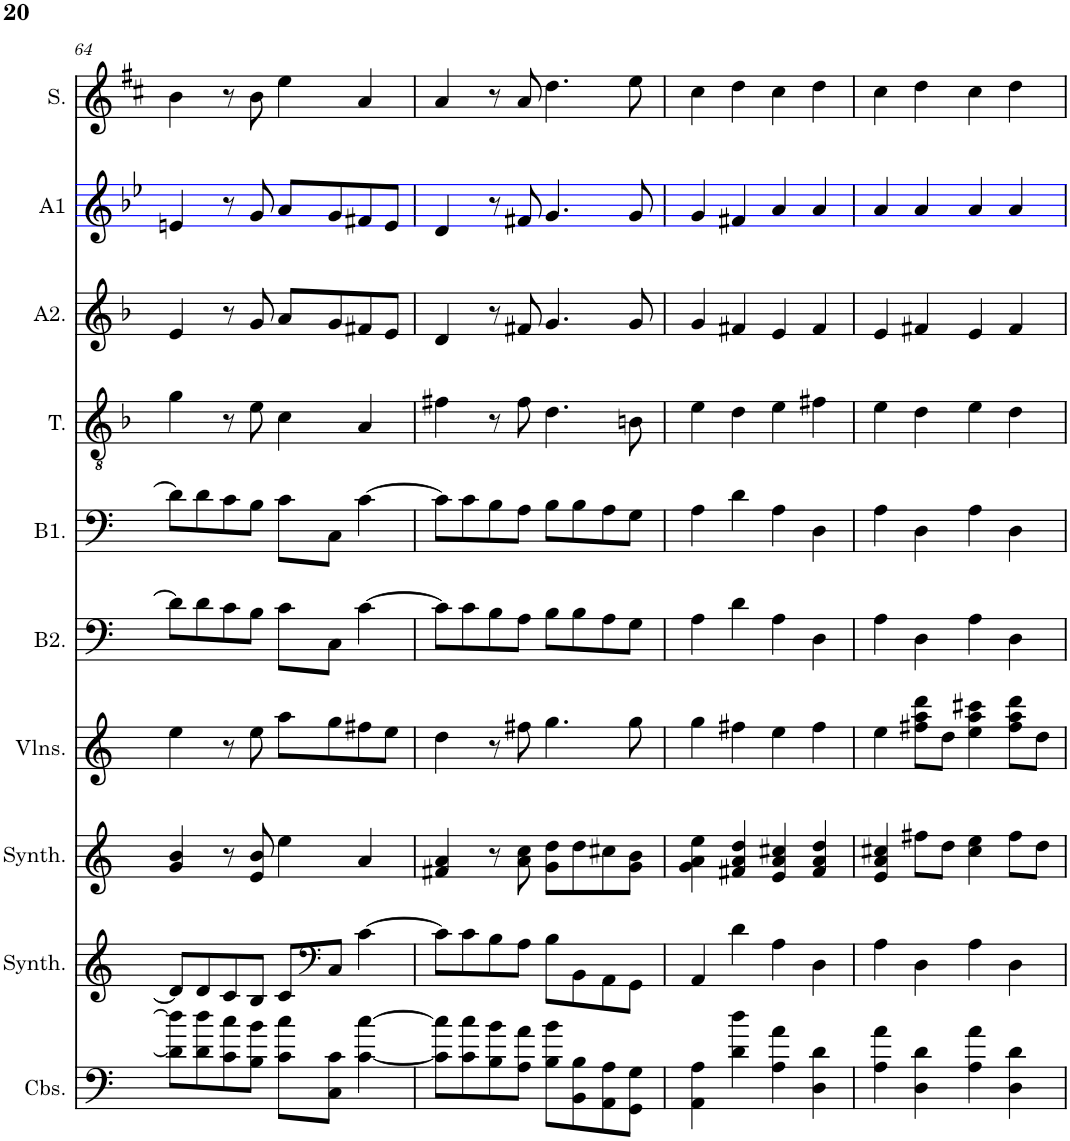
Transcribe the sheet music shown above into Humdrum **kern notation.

**kern	**kern	**kern	**kern	**kern	**kern	**kern	**kern	**kern	**kern
*part10	*part9	*part8	*part7	*part6	*part5	*part4	*part3	*part2	*part1
*staff10	*staff9	*staff8	*staff7	*staff6	*staff5	*staff4	*staff3	*staff2	*staff1
*I"Contrebasses, D'Bass/Strings, etc	*I"Synthétiseur d'instruments à cordes, Synth strings, etc	*I"Synthétiseur d'instruments à cordes, Synth strings 2	*I"Violons, 1st violins	*I"Basse2	*I"Basse1	*I"Ténor	*I"Alto2	*I"Alto1	*I"Soprano
*I'Cbs.	*I'Synth.	*I'Synth.	*I'Vlns.	*I'B2.	*I'B1.	*I'T.	*I'A2.	*I'A1	*I'S.
!!LO:PB:g=z
*clefF4	*clefG2	*clefG2	*clefG2	*clefF4	*clefF4	*clefGv2	*clefG2	*clefG2	*clefG2
*Trd7c12	*	*	*	*	*	*	*	*	*
*k[]	*k[]	*k[]	*k[]	*k[]	*k[]	*k[b-]	*k[b-]	*k[b-e-]	*k[f#c#]
*M4/4	*M4/4	*M4/4	*M4/4	*M4/4	*M4/4	*M4/4	*M4/4	*M4/4	*M4/4
=64	=64	=64	=64	=64	=64	=64	=64	=64	=64
8d\] 8dd\]L	8d/L]	4g/ 4b/	4ee\	8d\L]	8d\L]	4g\	4e/	4en/	4b\
8d\ 8dd\	8d/	.	.	8d\	8d\	.	.	.	.
8c\ 8cc\	8c/	8r	8r	8c\	8c\	8r	8r	8r	8r
8B\ 8b\J	8B/J	8e/ 8b/	8ee\	8B\J	8B\J	8e\	8g/	8g/	8b\
8c\ 8cc\L	8c/L	4ee\	8aa\L	8c\L	8c\L	4c\	8a/L	8a/L	4ee\
*	*clefF4	*	*	*	*	*	*	*	*
8C\ 8c\J	8C/J	.	8gg\	8C\J	8C\J	.	8g/	8g/	.
[4c\ [4cc\	[4c\	4a/	8ff#X\	[4c\	[4c\	4A/	8f#X/	8f#X/	4a/
.	.	.	8ee\J	.	.	.	8e/J	8e/J	.
=65	=65	=65	=65	=65	=65	=65	=65	=65	=65
8c\] 8cc\]L	8c\L]	4f#X/ 4a/	4dd\	8c\L]	8c\L]	4f#X\	4d/	4d/	4a/
8c\ 8cc\	8c\	.	.	8c\	8c\	.	.	.	.
8B\ 8b\	8B\	8r	8r	8B\	8B\	8r	8r	8r	8r
8A\ 8a\J	8A\J	8a\ 8cc\	8ff#X\	8A\J	8A\J	8f#\	8f#X/	8f#X/	8a/
8B\ 8b\L	8B\L	8g\ 8dd\L	4.gg\	8B\L	8B\L	4.d\	4.g/	4.g/	4.dd\
8BB\ 8B\	8BB\	8dd\	.	8B\	8B\	.	.	.	.
8AA\ 8A\	8AA\	8cc#X\	.	8A\	8A\	.	.	.	.
8GG\ 8G\J	8GG\J	8g\ 8b\J	8gg\	8G\J	8G\J	8Bn\	8g/	8g/	8ee\
=66	=66	=66	=66	=66	=66	=66	=66	=66	=66
4AA\ 4A\	4AA/	4g\ 4a\ 4ee\	4gg\	4A\	4A\	4e\	4g/	4g/	4cc#\
4d\ 4dd\	4d\	4f#X/ 4a/ 4dd/	4ff#X\	4d\	4d\	4d\	4f#X/	4f#X/	4dd\
4A\ 4a\	4A\	4e/ 4a/ 4cc#X/	4ee\	4A\	4A\	4e\	4e/	4a/	4cc#\
4D\ 4d\	4D\	4f#/ 4a/ 4dd/	4ff#\	4D\	4D\	4f#X\	4f#/	4a/	4dd\
=67	=67	=67	=67	=67	=67	=67	=67	=67	=67
4A\ 4a\	4A\	4e/ 4a/ 4cc#X/	4ee\	4A\	4A\	4e\	4e/	4a/	4cc#\
4D\ 4d\	4D\	8ff#X\L	8ff#X\ 8aa\ 8ddd\L	4D\	4D\	4d\	4f#X/	4a/	4dd\
.	.	8dd\J	8dd\J	.	.	.	.	.	.
4A\ 4a\	4A\	4cc#\ 4ee\	4ee\ 4aa\ 4ccc#X\	4A\	4A\	4e\	4e/	4a/	4cc#\
4D\ 4d\	4D\	8ff#\L	8ff#\ 8aa\ 8ddd\L	4D\	4D\	4d\	4f#/	4a/	4dd\
.	.	8dd\J	8dd\J	.	.	.	.	.	.
=	=	=	=	=	=	=	=	=	=
*-	*-	*-	*-	*-	*-	*-	*-	*-	*-
